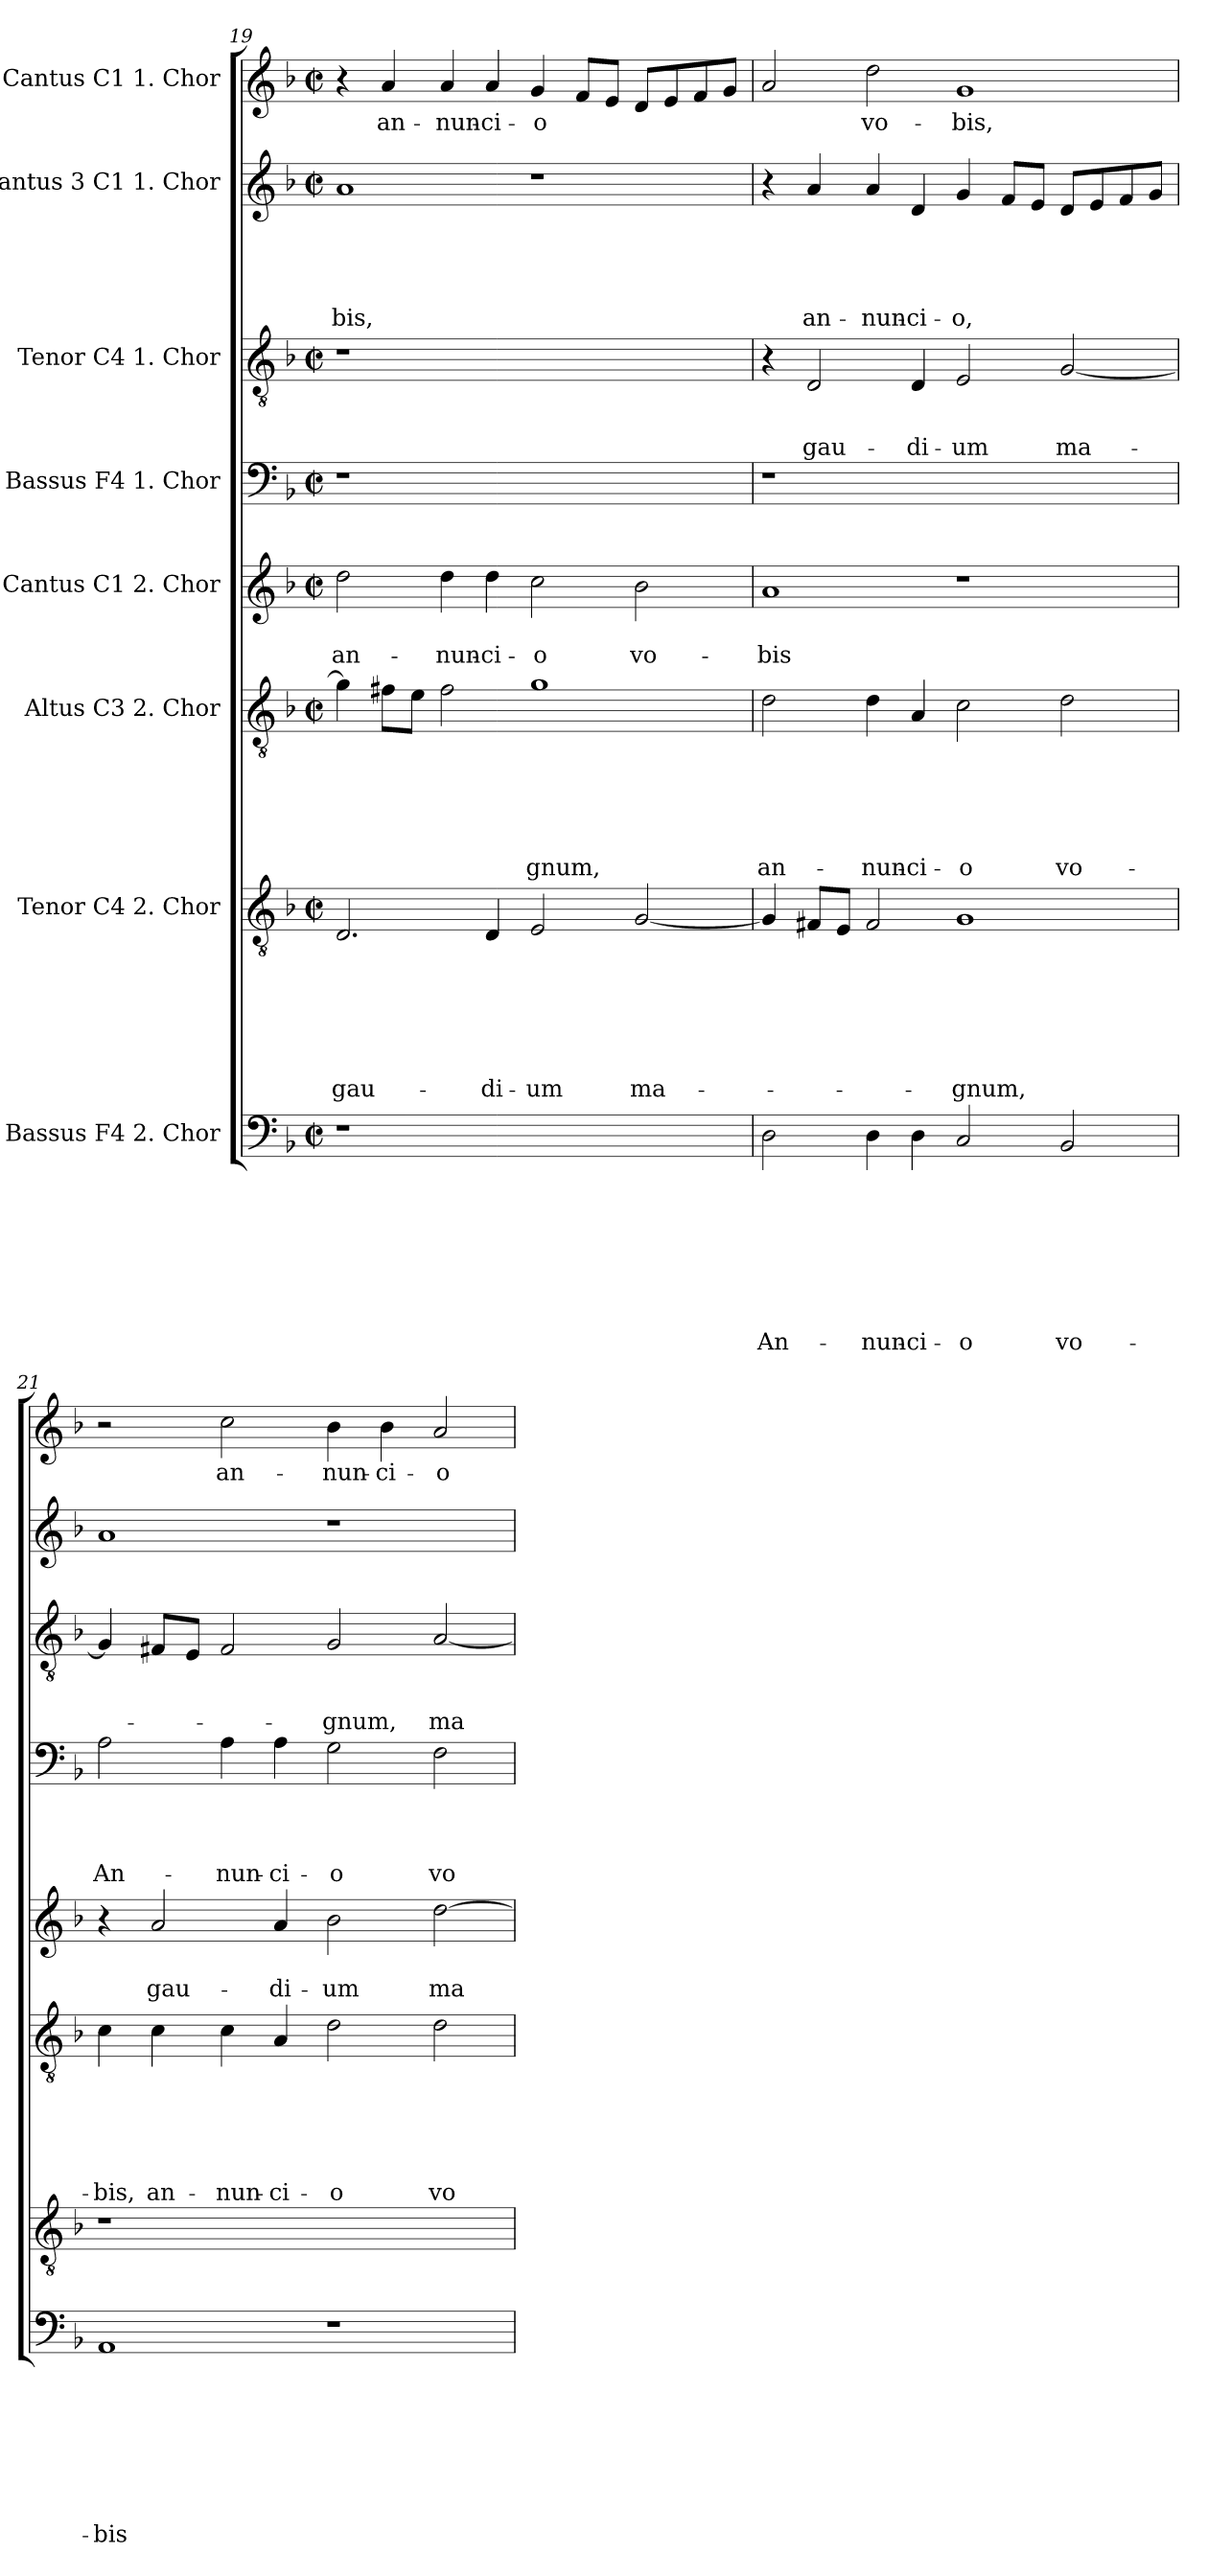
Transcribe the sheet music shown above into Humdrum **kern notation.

**kern	**text	**text	**text	**text	**text	**text	**text	**text	**kern	**text	**text	**text	**text	**text	**text	**text	**kern	**text	**text	**text	**text	**text	**text	**kern	**text	**text	**kern	**text	**text	**text	**text	**kern	**text	**text	**text	**kern	**text	**text	**text	**text	**text	**kern	**text
*part8	*part8	*part8	*part8	*part8	*part8	*part8	*part8	*part8	*part7	*part7	*part7	*part7	*part7	*part7	*part7	*part7	*part6	*part6	*part6	*part6	*part6	*part6	*part6	*part5	*part5	*part5	*part4	*part4	*part4	*part4	*part4	*part3	*part3	*part3	*part3	*part2	*part2	*part2	*part2	*part2	*part2	*part1	*part1
*staff8	*staff8	*staff8	*staff8	*staff8	*staff8	*staff8	*staff8	*staff8	*staff7	*staff7	*staff7	*staff7	*staff7	*staff7	*staff7	*staff7	*staff6	*staff6	*staff6	*staff6	*staff6	*staff6	*staff6	*staff5	*staff5	*staff5	*staff4	*staff4	*staff4	*staff4	*staff4	*staff3	*staff3	*staff3	*staff3	*staff2	*staff2	*staff2	*staff2	*staff2	*staff2	*staff1	*staff1
*I"Bassus  F4 2. Chor	*	*	*	*	*	*	*	*	*I"Tenor  C4 2. Chor	*	*	*	*	*	*	*	*I"Altus  C3 2. Chor	*	*	*	*	*	*	*I"Cantus   C1 2. Chor	*	*	*I"Bassus  F4 1. Chor	*	*	*	*	*I"Tenor  C4 1. Chor	*	*	*	*I"Cantus 3 C1 1. Chor	*	*	*	*	*	*I"Cantus  C1 1. Chor	*
!!LO:LB:g=z
*clefF4	*	*	*	*	*	*	*	*	*clefGv2	*	*	*	*	*	*	*	*clefGv2	*	*	*	*	*	*	*clefG2	*	*	*clefF4	*	*	*	*	*clefGv2	*	*	*	*clefG2	*	*	*	*	*	*clefG2	*
*k[b-]	*	*	*	*	*	*	*	*	*k[b-]	*	*	*	*	*	*	*	*k[b-]	*	*	*	*	*	*	*k[b-]	*	*	*k[b-]	*	*	*	*	*k[b-]	*	*	*	*k[b-]	*	*	*	*	*	*k[b-]	*
*F:	*	*	*	*	*	*	*	*	*F:	*	*	*	*	*	*	*	*F:	*	*	*	*	*	*	*F:	*	*	*F:	*	*	*	*	*F:	*	*	*	*F:	*	*	*	*	*	*F:	*
*M2/2	*	*	*	*	*	*	*	*	*M2/2	*	*	*	*	*	*	*	*M2/2	*	*	*	*	*	*	*M2/2	*	*	*M2/2	*	*	*	*	*M2/2	*	*	*	*M2/2	*	*	*	*	*	*M2/2	*
*met(c|)	*	*	*	*	*	*	*	*	*met(c|)	*	*	*	*	*	*	*	*met(c|)	*	*	*	*	*	*	*met(c|)	*	*	*met(c|)	*	*	*	*	*met(c|)	*	*	*	*met(c|)	*	*	*	*	*	*met(c|)	*
=19	=19	=19	=19	=19	=19	=19	=19	=19	=19	=19	=19	=19	=19	=19	=19	=19	=19	=19	=19	=19	=19	=19	=19	=19	=19	=19	=19	=19	=19	=19	=19	=19	=19	=19	=19	=19	=19	=19	=19	=19	=19	=19	=19
1r	.	.	.	.	.	.	.	.	2.D/	.	.	.	.	.	.	gau-	4g\]	.	.	.	.	.	.	2dd\	.	an-	1r	.	.	.	.	1r	.	.	.	1a	.	.	.	.	-bis,	4r	.
.	.	.	.	.	.	.	.	.	.	.	.	.	.	.	.	.	8f#X\L	.	.	.	.	.	.	.	.	.	.	.	.	.	.	.	.	.	.	.	.	.	.	.	.	4a/	an-
.	.	.	.	.	.	.	.	.	.	.	.	.	.	.	.	.	8e\J	.	.	.	.	.	.	.	.	.	.	.	.	.	.	.	.	.	.	.	.	.	.	.	.	.	.
.	.	.	.	.	.	.	.	.	.	.	.	.	.	.	.	.	2f#\	.	.	.	.	.	.	4dd\	.	-nun-	.	.	.	.	.	.	.	.	.	.	.	.	.	.	.	4a/	-nun-
.	.	.	.	.	.	.	.	.	4D/	.	.	.	.	.	.	-di-	.	.	.	.	.	.	.	4dd\	.	-ci-	.	.	.	.	.	.	.	.	.	.	.	.	.	.	.	4a/	-ci-
1ryy	.	.	.	.	.	.	.	.	2E/	.	.	.	.	.	.	-um	1g	.	.	.	.	.	-gnum,	2cc\	.	-o	1ryy	.	.	.	.	1ryy	.	.	.	1r	.	.	.	.	.	4g/	-o
.	.	.	.	.	.	.	.	.	.	.	.	.	.	.	.	.	.	.	.	.	.	.	.	.	.	.	.	.	.	.	.	.	.	.	.	.	.	.	.	.	.	8f/L	.
.	.	.	.	.	.	.	.	.	.	.	.	.	.	.	.	.	.	.	.	.	.	.	.	.	.	.	.	.	.	.	.	.	.	.	.	.	.	.	.	.	.	8e/J	.
.	.	.	.	.	.	.	.	.	[2G/	.	.	.	.	.	.	ma-	.	.	.	.	.	.	.	2b-\	.	vo-	.	.	.	.	.	.	.	.	.	.	.	.	.	.	.	8d/L	.
.	.	.	.	.	.	.	.	.	.	.	.	.	.	.	.	.	.	.	.	.	.	.	.	.	.	.	.	.	.	.	.	.	.	.	.	.	.	.	.	.	.	8e/	.
.	.	.	.	.	.	.	.	.	.	.	.	.	.	.	.	.	.	.	.	.	.	.	.	.	.	.	.	.	.	.	.	.	.	.	.	.	.	.	.	.	.	8f/	.
.	.	.	.	.	.	.	.	.	.	.	.	.	.	.	.	.	.	.	.	.	.	.	.	.	.	.	.	.	.	.	.	.	.	.	.	.	.	.	.	.	.	8g/J	.
=20	=20	=20	=20	=20	=20	=20	=20	=20	=20	=20	=20	=20	=20	=20	=20	=20	=20	=20	=20	=20	=20	=20	=20	=20	=20	=20	=20	=20	=20	=20	=20	=20	=20	=20	=20	=20	=20	=20	=20	=20	=20	=20	=20
2D\	.	.	.	.	.	.	.	An-	4G/]	.	.	.	.	.	.	.	2d\	.	.	.	.	.	an-	1a	.	-bis	1r	.	.	.	.	4r	.	.	.	4r	.	.	.	.	.	2a/	.
.	.	.	.	.	.	.	.	.	8F#X/L	.	.	.	.	.	.	.	.	.	.	.	.	.	.	.	.	.	.	.	.	.	.	2D/	.	.	gau-	4a/	.	.	.	.	an-	.	.
.	.	.	.	.	.	.	.	.	8E/J	.	.	.	.	.	.	.	.	.	.	.	.	.	.	.	.	.	.	.	.	.	.	.	.	.	.	.	.	.	.	.	.	.	.
4D\	.	.	.	.	.	.	.	-nun-	2F#/	.	.	.	.	.	.	.	4d\	.	.	.	.	.	-nun-	.	.	.	.	.	.	.	.	.	.	.	.	4a/	.	.	.	.	-nun-	2dd\	vo-
4D\	.	.	.	.	.	.	.	-ci-	.	.	.	.	.	.	.	.	4A/	.	.	.	.	.	-ci-	.	.	.	.	.	.	.	.	4D/	.	.	-di-	4d/	.	.	.	.	-ci-	.	.
2C/	.	.	.	.	.	.	.	-o	1G	.	.	.	.	.	.	-gnum,	2c\	.	.	.	.	.	-o	1r	.	.	1ryy	.	.	.	.	2E/	.	.	-um	4g/	.	.	.	.	-o,	1g	-bis,
.	.	.	.	.	.	.	.	.	.	.	.	.	.	.	.	.	.	.	.	.	.	.	.	.	.	.	.	.	.	.	.	.	.	.	.	8f/L	.	.	.	.	.	.	.
.	.	.	.	.	.	.	.	.	.	.	.	.	.	.	.	.	.	.	.	.	.	.	.	.	.	.	.	.	.	.	.	.	.	.	.	8e/J	.	.	.	.	.	.	.
2BB-/	.	.	.	.	.	.	.	vo-	.	.	.	.	.	.	.	.	2d\	.	.	.	.	.	vo-	.	.	.	.	.	.	.	.	[2G/	.	.	ma-	8d/L	.	.	.	.	.	.	.
.	.	.	.	.	.	.	.	.	.	.	.	.	.	.	.	.	.	.	.	.	.	.	.	.	.	.	.	.	.	.	.	.	.	.	.	8e/	.	.	.	.	.	.	.
.	.	.	.	.	.	.	.	.	.	.	.	.	.	.	.	.	.	.	.	.	.	.	.	.	.	.	.	.	.	.	.	.	.	.	.	8f/	.	.	.	.	.	.	.
.	.	.	.	.	.	.	.	.	.	.	.	.	.	.	.	.	.	.	.	.	.	.	.	.	.	.	.	.	.	.	.	.	.	.	.	8g/J	.	.	.	.	.	.	.
=21	=21	=21	=21	=21	=21	=21	=21	=21	=21	=21	=21	=21	=21	=21	=21	=21	=21	=21	=21	=21	=21	=21	=21	=21	=21	=21	=21	=21	=21	=21	=21	=21	=21	=21	=21	=21	=21	=21	=21	=21	=21	=21	=21
1AA	.	.	.	.	.	.	.	-bis	1r	.	.	.	.	.	.	.	4c\	.	.	.	.	.	-bis,	4r	.	.	2A\	.	.	.	An-	4G/]	.	.	.	1a	.	.	.	.	.	2r	.
.	.	.	.	.	.	.	.	.	.	.	.	.	.	.	.	.	4c\	.	.	.	.	.	an-	2a/	.	gau-	.	.	.	.	.	8F#X/L	.	.	.	.	.	.	.	.	.	.	.
.	.	.	.	.	.	.	.	.	.	.	.	.	.	.	.	.	.	.	.	.	.	.	.	.	.	.	.	.	.	.	.	8E/J	.	.	.	.	.	.	.	.	.	.	.
.	.	.	.	.	.	.	.	.	.	.	.	.	.	.	.	.	4c\	.	.	.	.	.	-nun-	.	.	.	4A\	.	.	.	-nun-	2F#/	.	.	.	.	.	.	.	.	.	2cc\	an-
.	.	.	.	.	.	.	.	.	.	.	.	.	.	.	.	.	4A/	.	.	.	.	.	-ci-	4a/	.	-di-	4A\	.	.	.	-ci-	.	.	.	.	.	.	.	.	.	.	.	.
1r	.	.	.	.	.	.	.	.	1ryy	.	.	.	.	.	.	.	2d\	.	.	.	.	.	-o	2b-\	.	-um	2G\	.	.	.	-o	2G/	.	.	-gnum,	1r	.	.	.	.	.	4b-\	-nun-
.	.	.	.	.	.	.	.	.	.	.	.	.	.	.	.	.	.	.	.	.	.	.	.	.	.	.	.	.	.	.	.	.	.	.	.	.	.	.	.	.	.	4b-\	-ci-
.	.	.	.	.	.	.	.	.	.	.	.	.	.	.	.	.	2d\	.	.	.	.	.	vo-	[2dd\	.	ma-	2F\	.	.	.	vo-	[2A/	.	.	ma-	.	.	.	.	.	.	2a/	-o
=	=	=	=	=	=	=	=	=	=	=	=	=	=	=	=	=	=	=	=	=	=	=	=	=	=	=	=	=	=	=	=	=	=	=	=	=	=	=	=	=	=	=	=
*-	*-	*-	*-	*-	*-	*-	*-	*-	*-	*-	*-	*-	*-	*-	*-	*-	*-	*-	*-	*-	*-	*-	*-	*-	*-	*-	*-	*-	*-	*-	*-	*-	*-	*-	*-	*-	*-	*-	*-	*-	*-	*-	*-
